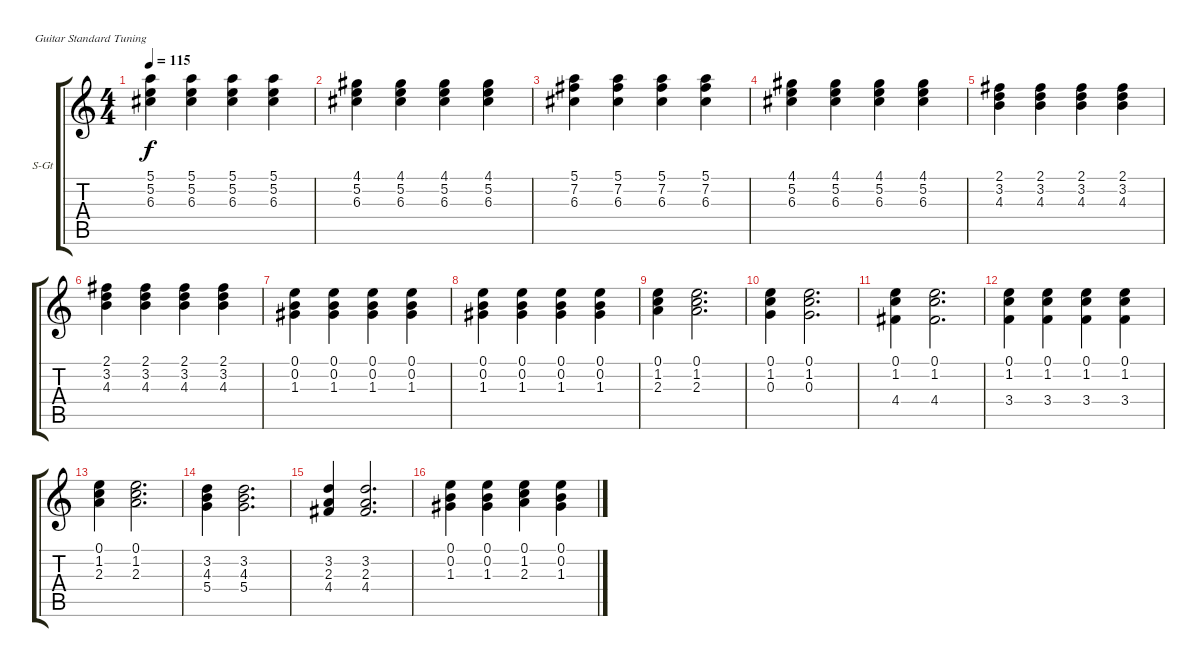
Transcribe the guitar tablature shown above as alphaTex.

\bracketExtendMode groupsimilarinstruments
\firstSystemTrackNameOrientation horizontal
\otherSystemsTrackNameOrientation horizontal
\track ("Acoustic Piano" "S-Gt") {instrument acousticgrandpiano}
\staff {score tabs}
\tuning (E4 B3 G3 D3 A2 E2)
\displaytranspose 12
\ts (4 4)
\tempo 115
\clef g2
\ks c
(5.1 5.2 6.3).4{dy f} (5.1 5.2 6.3).4 (5.1 5.2 6.3).4 (5.1 5.2 6.3).4 |
(4.1 5.2 6.3).4 (4.1 5.2 6.3).4 (4.1 5.2 6.3).4 (4.1 5.2 6.3).4 |
(5.1 7.2 6.3).4 (5.1 7.2 6.3).4 (5.1 7.2 6.3).4 (5.1 7.2 6.3).4 |
(4.1 5.2 6.3).4 (4.1 5.2 6.3).4 (4.1 5.2 6.3).4 (4.1 5.2 6.3).4 |
(2.1 3.2 4.3).4 (2.1 3.2 4.3).4 (2.1 3.2 4.3).4 (2.1 3.2 4.3).4 |
(2.1 3.2 4.3).4 (2.1 3.2 4.3).4 (2.1 3.2 4.3).4 (2.1 3.2 4.3).4 |
(0.1 0.2 1.3).4 (0.1 0.2 1.3).4 (0.1 0.2 1.3).4 (0.1 0.2 1.3).4 |
(0.1 0.2 1.3).4 (0.1 0.2 1.3).4 (0.1 0.2 1.3).4 (0.1 0.2 1.3).4 |
(0.1 1.2 2.3).4 (0.1 1.2 2.3).2{d} |
(0.1 1.2 0.3).4 (0.1 1.2 0.3).2{d} |
(0.1 1.2 4.4).4 (0.1 1.2 4.4).2{d} |
(0.1 1.2 3.4).4 (0.1 1.2 3.4).4 (0.1 1.2 3.4).4 (0.1 1.2 3.4).4 |
(0.1 1.2 2.3).4 (0.1 1.2 2.3).2{d} |
(3.2 4.3 5.4).4 (3.2 4.3 5.4).2{d} |
(3.2 2.3 4.4).4 (3.2 2.3 4.4).2{d} |
(0.1 0.2 1.3).4 (0.1 0.2 1.3).4 (0.1 1.2 2.3).4 (0.1 0.2 1.3).4
